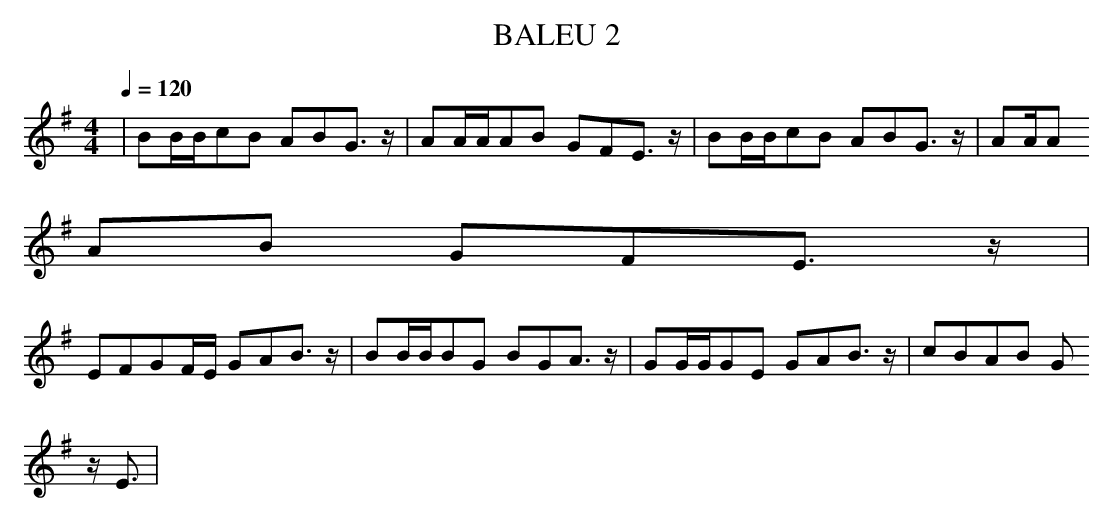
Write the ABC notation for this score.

X:1
T:BALEU 2
M:4/4
L:1/8
Q:1/4=120
K:G
|BB/2B/2cB ABG3/2 z/2 |AA/2A/2AB GFE3/2 z/2 |BB/2B/2cB ABG3/2 z/2 |AA/2A
/2AB GFE3/2 z/2 |
EFGF/2E/2 GAB3/2 z/2 |BB/2B/2BG BGA3/2 z/2 |GG/2G/2GE GAB3/2 z/2 |cBAB G
3/2 z/2 E3/2|
